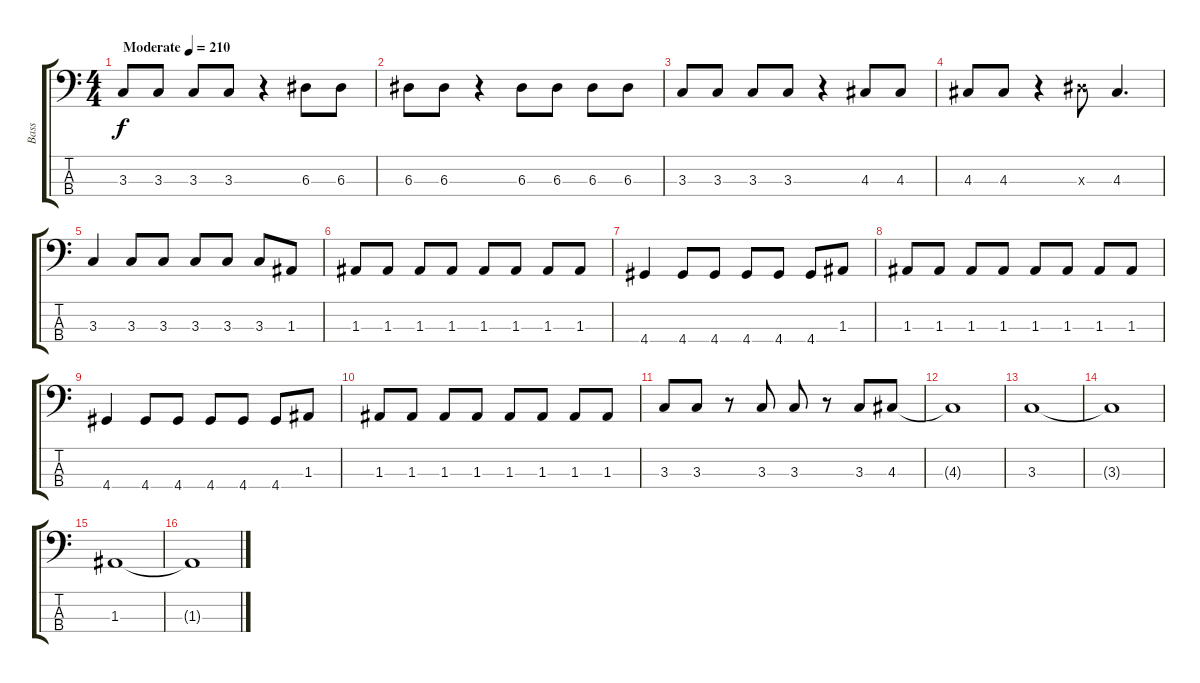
\track ("Bass" "Bass") {instrument electricbassfinger}
\staff {score tabs}
\tuning (G2 D2 A1 E1) {hide}
\ts (4 4)
\tempo (210 "Moderate")
\clef f4
\ks c
3.3.8{dy f instrument electricbassfinger} 3.3.8 3.3.8 3.3.8 r.4 6.3.8 6.3.8 |
6.3.8 6.3.8 r.4 6.3.8 6.3.8 6.3.8 6.3.8 |
3.3.8 3.3.8 3.3.8 3.3.8 r.4 4.3.8 4.3.8 |
4.3.8 4.3.8 r.4 6.3{x}.8 4.3.4{d} |
3.3.4 3.3.8 3.3.8 3.3.8 3.3.8 3.3.8 1.3.8 |
1.3.8 1.3.8 1.3.8 1.3.8 1.3.8 1.3.8 1.3.8 1.3.8 |
4.4.4 4.4.8 4.4.8 4.4.8 4.4.8 4.4.8 1.3.8 |
1.3.8 1.3.8 1.3.8 1.3.8 1.3.8 1.3.8 1.3.8 1.3.8 |
4.4.4 4.4.8 4.4.8 4.4.8 4.4.8 4.4.8 1.3.8 |
1.3.8 1.3.8 1.3.8 1.3.8 1.3.8 1.3.8 1.3.8 1.3.8 |
3.3.8 3.3.8 r.8 3.3.8 3.3.8 r.8 3.3.8 4.3.8 |
4.3{t}.1 |
3.3.1 |
3.3{t}.1 |
1.3.1 |
1.3{t}.1
